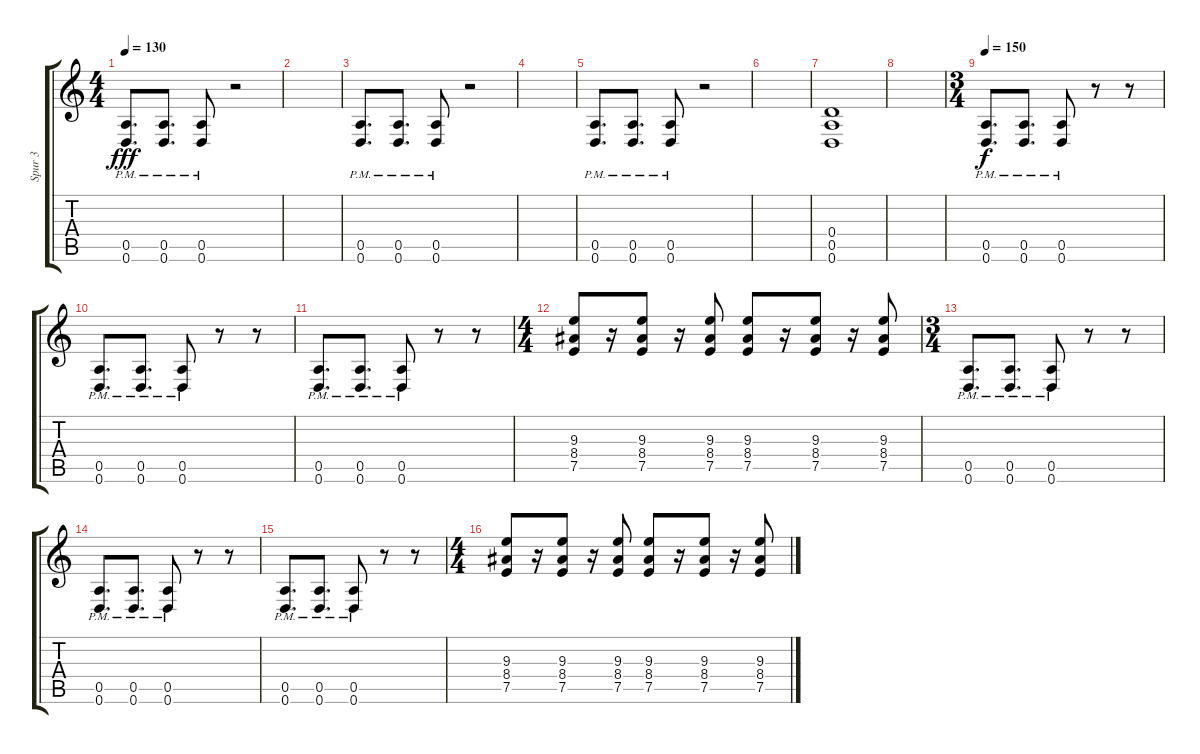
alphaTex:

\track ("Spur 3" "Spur 3") {instrument distortionguitar}
\staff {score tabs}
\tuning (E4 B3 G3 D3 A2 D2) {hide}
\ts (4 4)
\tempo 130
\clef g2
\ks c
(0.5{pm} 0.6{pm}).8{d dy fff volume 12 balance 0 instrument distortionguitar} (0.5{pm} 0.6{pm}).8{d} (0.5{pm} 0.6{pm}).8 r.2 |
|
(0.5{pm} 0.6{pm}).8{d} (0.5{pm} 0.6{pm}).8{d} (0.5{pm} 0.6{pm}).8 r.2 |
|
(0.5{pm} 0.6{pm}).8{d} (0.5{pm} 0.6{pm}).8{d} (0.5{pm} 0.6{pm}).8 r.2 |
|
(0.4 0.5 0.6).1 |
|
\ts (3 4)
\tempo 150
(0.5{pm} 0.6{pm}).8{d dy f} (0.5{pm} 0.6{pm}).8{d} (0.5{pm} 0.6{pm}).8 r.8 r.8 |
(0.5{pm} 0.6{pm}).8{d} (0.5{pm} 0.6{pm}).8{d} (0.5{pm} 0.6{pm}).8 r.8 r.8 |
(0.5{pm} 0.6{pm}).8{d} (0.5{pm} 0.6{pm}).8{d} (0.5{pm} 0.6{pm}).8 r.8 r.8 |
\ts (4 4)
(9.3 8.4 7.5).8 r.16 (9.3 8.4 7.5).8 r.16 (9.3 8.4 7.5).8 (9.3 8.4 7.5).8 r.16 (9.3 8.4 7.5).8 r.16 (9.3 8.4 7.5).8 |
\ts (3 4)
(0.5{pm} 0.6{pm}).8{d} (0.5{pm} 0.6{pm}).8{d} (0.5{pm} 0.6{pm}).8 r.8 r.8 |
(0.5{pm} 0.6{pm}).8{d} (0.5{pm} 0.6{pm}).8{d} (0.5{pm} 0.6{pm}).8 r.8 r.8 |
(0.5{pm} 0.6{pm}).8{d} (0.5{pm} 0.6{pm}).8{d} (0.5{pm} 0.6{pm}).8 r.8 r.8 |
\ts (4 4)
(9.3 8.4 7.5).8 r.16 (9.3 8.4 7.5).8 r.16 (9.3 8.4 7.5).8 (9.3 8.4 7.5).8 r.16 (9.3 8.4 7.5).8 r.16 (9.3 8.4 7.5).8
